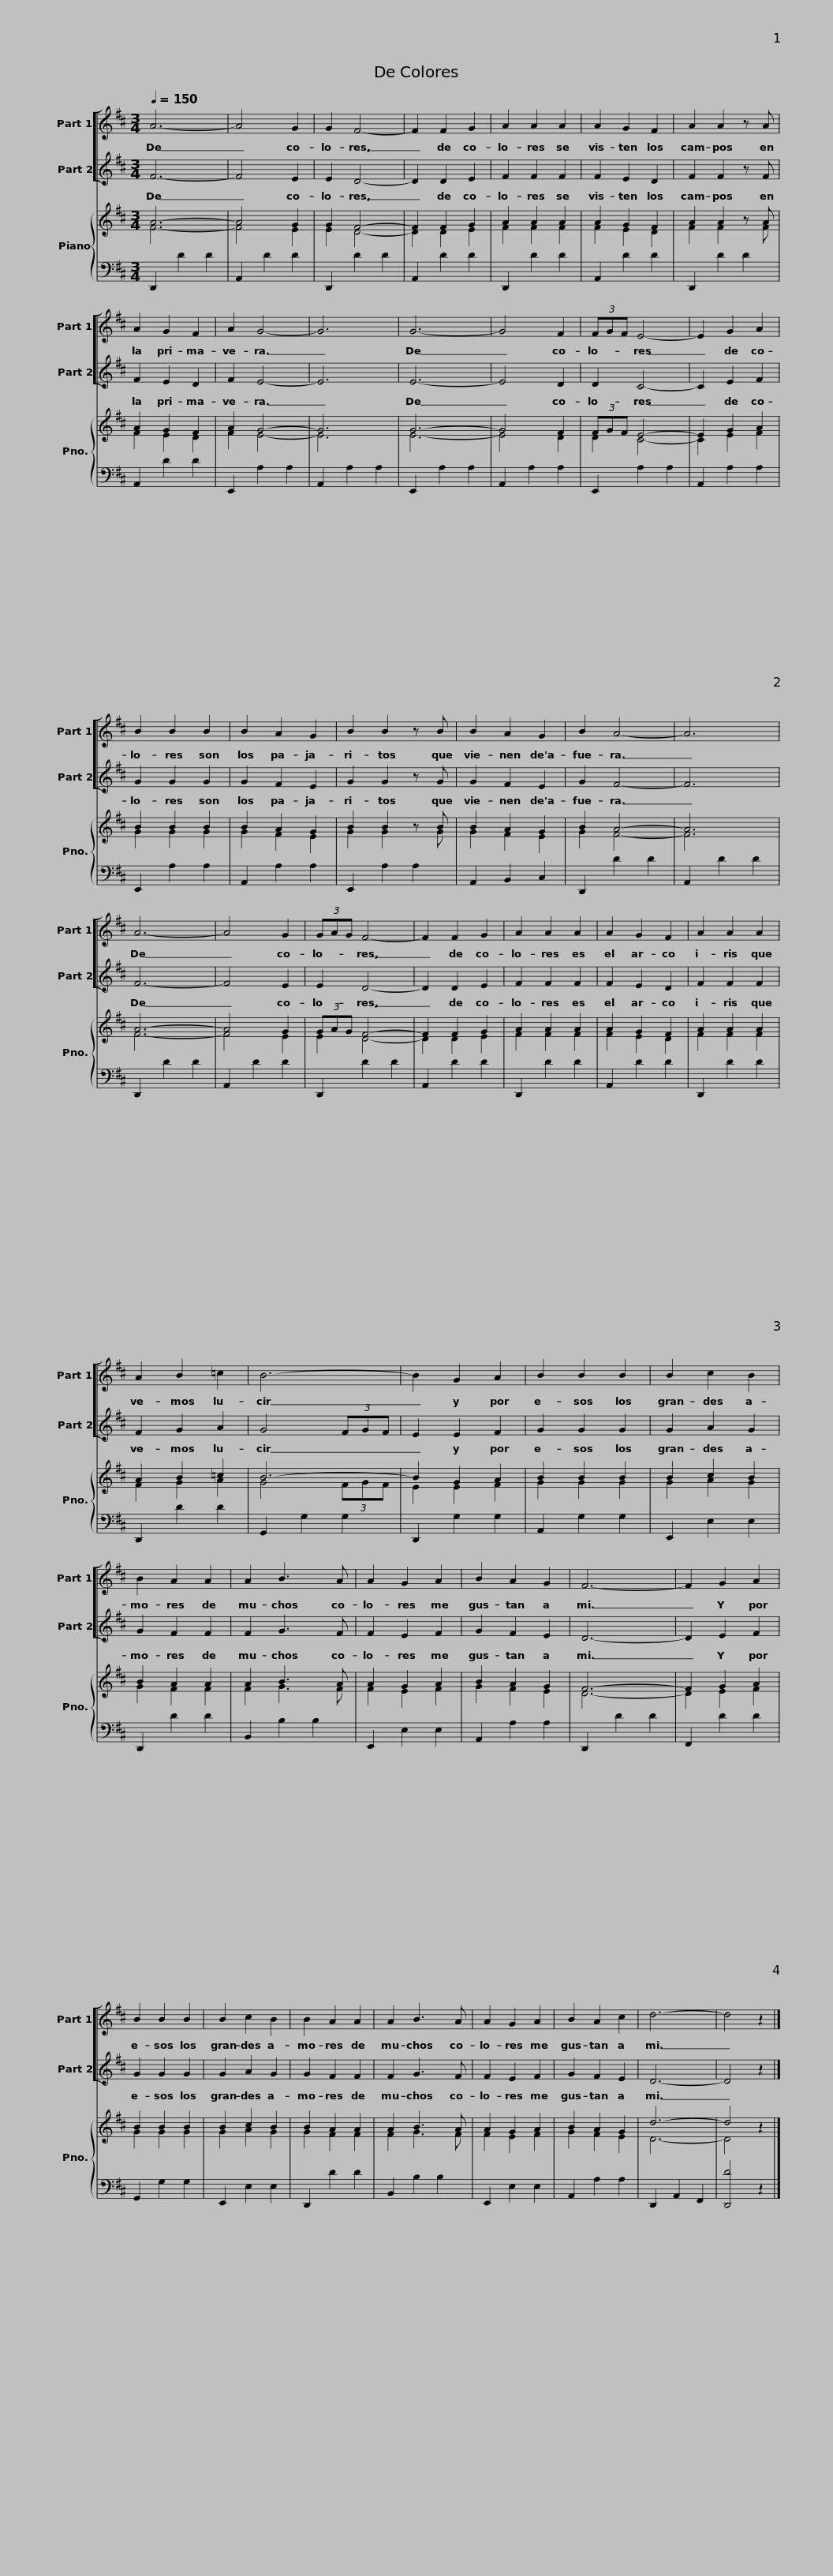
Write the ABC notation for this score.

X:1
%%score [ 1 2 ] { ( 3 4 ) | 5 }
L:1/8
Q:1/4=150
M:3/4
I:linebreak $
K:D
V:1 treble
V:2 treble
V:3 treble
V:4 treble
V:5 bass
V:1
 A6- | A4 G2 | G2 F4- | F2 F2 G2 | A2 A2 A2 | %5
 A2 G2 F2 | A2 A2 z A | A2 G2 F2 |$ A2 G4- | G6 | %10
 G6- | G4 F2 | (3FGF E4- | E2 G2 A2 | B2 B2 B2 | %15
 B2 A2 G2 | B2 B2 z B |$ B2 A2 G2 | B2 A4- | A6 | %20
 A6- | A4 G2 | (3GAG F4- | F2 F2 G2 | A2 A2 A2 | %25
 A2 G2 F2 |$ A2 A2 A2 | A2 B2 =c2 | B6- | B2 G2 A2 | %30
 B2 B2 B2 | B2 c2 B2 | B2 A2 A2 | A2 B3 A |$ A2 G2 A2 | %35
 B2 A2 G2 | F6- | F2 G2 A2 | B2 B2 B2 | B2 c2 B2 | %40
 B2 A2 A2 | A2 B3 A |$ A2 G2 A2 | B2 A2 c2 | d6- | %45
 d4 z2 |] %46
V:2
 F6- | F4 E2 | E2 D4- | D2 D2 E2 | F2 F2 F2 | %5
 F2 E2 D2 | F2 F2 z F | F2 E2 D2 |$ F2 E4- | E6 | %10
 E6- | E4 D2 | D2 C4- | C2 E2 F2 | G2 G2 G2 | %15
 G2 F2 E2 | G2 G2 z G |$ G2 F2 E2 | G2 F4- | F6 | %20
 F6- | F4 E2 | E2 D4- | D2 D2 E2 | F2 F2 F2 | %25
 F2 E2 D2 |$ F2 F2 F2 | F2 G2 A2 | G4 (3FGF | E2 E2 F2 | %30
 G2 G2 G2 | G2 A2 G2 | G2 F2 F2 | F2 G3 F |$ F2 E2 F2 | %35
 G2 F2 E2 | D6- | D2 E2 F2 | G2 G2 G2 | G2 A2 G2 | %40
 G2 F2 F2 | F2 G3 F |$ F2 E2 F2 | G2 F2 E2 | D6- | %45
 D4 z2 |] %46
V:3
 A6- | A4 G2 | G2 F4- | F2 F2 G2 | A2 A2 A2 | %5
 A2 G2 F2 | A2 A2 z A | A2 G2 F2 |$ A2 G4- | G6 | %10
 G6- | G4 F2 | (3FGF E4- | E2 G2 A2 | B2 B2 B2 | %15
 B2 A2 G2 | B2 B2 z B |$ B2 A2 G2 | B2 A4- | A6 | %20
 A6- | A4 G2 | (3GAG F4- | F2 F2 G2 | A2 A2 A2 | %25
 A2 G2 F2 |$ A2 A2 A2 | A2 B2 =c2 | B6- | B2 G2 A2 | %30
 B2 B2 B2 | B2 c2 B2 | B2 A2 A2 | A2 B3 A |$ A2 G2 A2 | %35
 B2 A2 G2 | F6- | F2 G2 A2 | B2 B2 B2 | B2 c2 B2 | %40
 B2 A2 A2 | A2 B3 A |$ A2 G2 A2 | B2 A2 G2 | d6- | %45
 d4 z2 |] %46
V:4
 F6- | F4 E2 | E2 D4- | D2 D2 E2 | F2 F2 F2 | %5
 F2 E2 D2 | F2 F2 z F | F2 E2 D2 |$ F2 E4- | E6 | %10
 E6- | E4 D2 | D2 C4- | C2 E2 F2 | G2 G2 G2 | %15
 G2 F2 E2 | G2 G2 z G |$ G2 F2 E2 | G2 F4- | F6 | %20
 F6- | F4 E2 | E2 D4- | D2 D2 E2 | F2 F2 F2 | %25
 F2 E2 D2 |$ F2 F2 F2 | F2 G2 A2 | G4 (3FGF | E2 E2 F2 | %30
 G2 G2 G2 | G2 A2 G2 | G2 F2 F2 | F2 G3 F |$ F2 E2 F2 | %35
 G2 F2 E2 | D6- | D2 E2 F2 | G2 G2 G2 | G2 A2 G2 | %40
 G2 F2 F2 | F2 G3 F |$ F2 E2 F2 | G2 F2 E2 | D6- | %45
 D4 z2 |] %46
V:5
 D,,2 D2 D2 | A,,2 D2 D2 | D,,2 D2 D2 | A,,2 D2 D2 | D,,2 D2 D2 | %5
 A,,2 D2 D2 | D,,2 D2 D2 | A,,2 D2 D2 |$ E,,2 A,2 A,2 | A,,2 A,2 A,2 | %10
 E,,2 A,2 A,2 | A,,2 A,2 A,2 | E,,2 A,2 A,2 | A,,2 A,2 A,2 | E,,2 A,2 A,2 | %15
 A,,2 A,2 A,2 | E,,2 A,2 A,2 |$ A,,2 B,,2 C,2 | D,,2 D2 D2 | A,,2 D2 D2 | %20
 D,,2 D2 D2 | A,,2 D2 D2 | D,,2 D2 D2 | A,,2 D2 D2 | D,,2 D2 D2 | %25
 A,,2 D2 D2 |$ D,,2 D2 D2 | D,,2 D2 D2 | G,,2 G,2 G,2 | D,,2 G,2 G,2 | %30
 A,,2 G,2 G,2 | E,,2 E,2 E,2 | D,,2 D2 D2 | B,,2 B,2 B,2 |$ E,,2 E,2 E,2 | %35
 A,,2 A,2 A,2 | D,,2 D2 D2 | F,,2 D2 D2 | G,,2 G,2 G,2 | E,,2 E,2 E,2 | %40
 D,,2 D2 D2 | B,,2 B,2 B,2 |$ E,,2 E,2 E,2 | A,,2 A,2 A,2 | D,,2 A,,2 F,,2 | %45
 [D,,D]4 z2 |] %46
